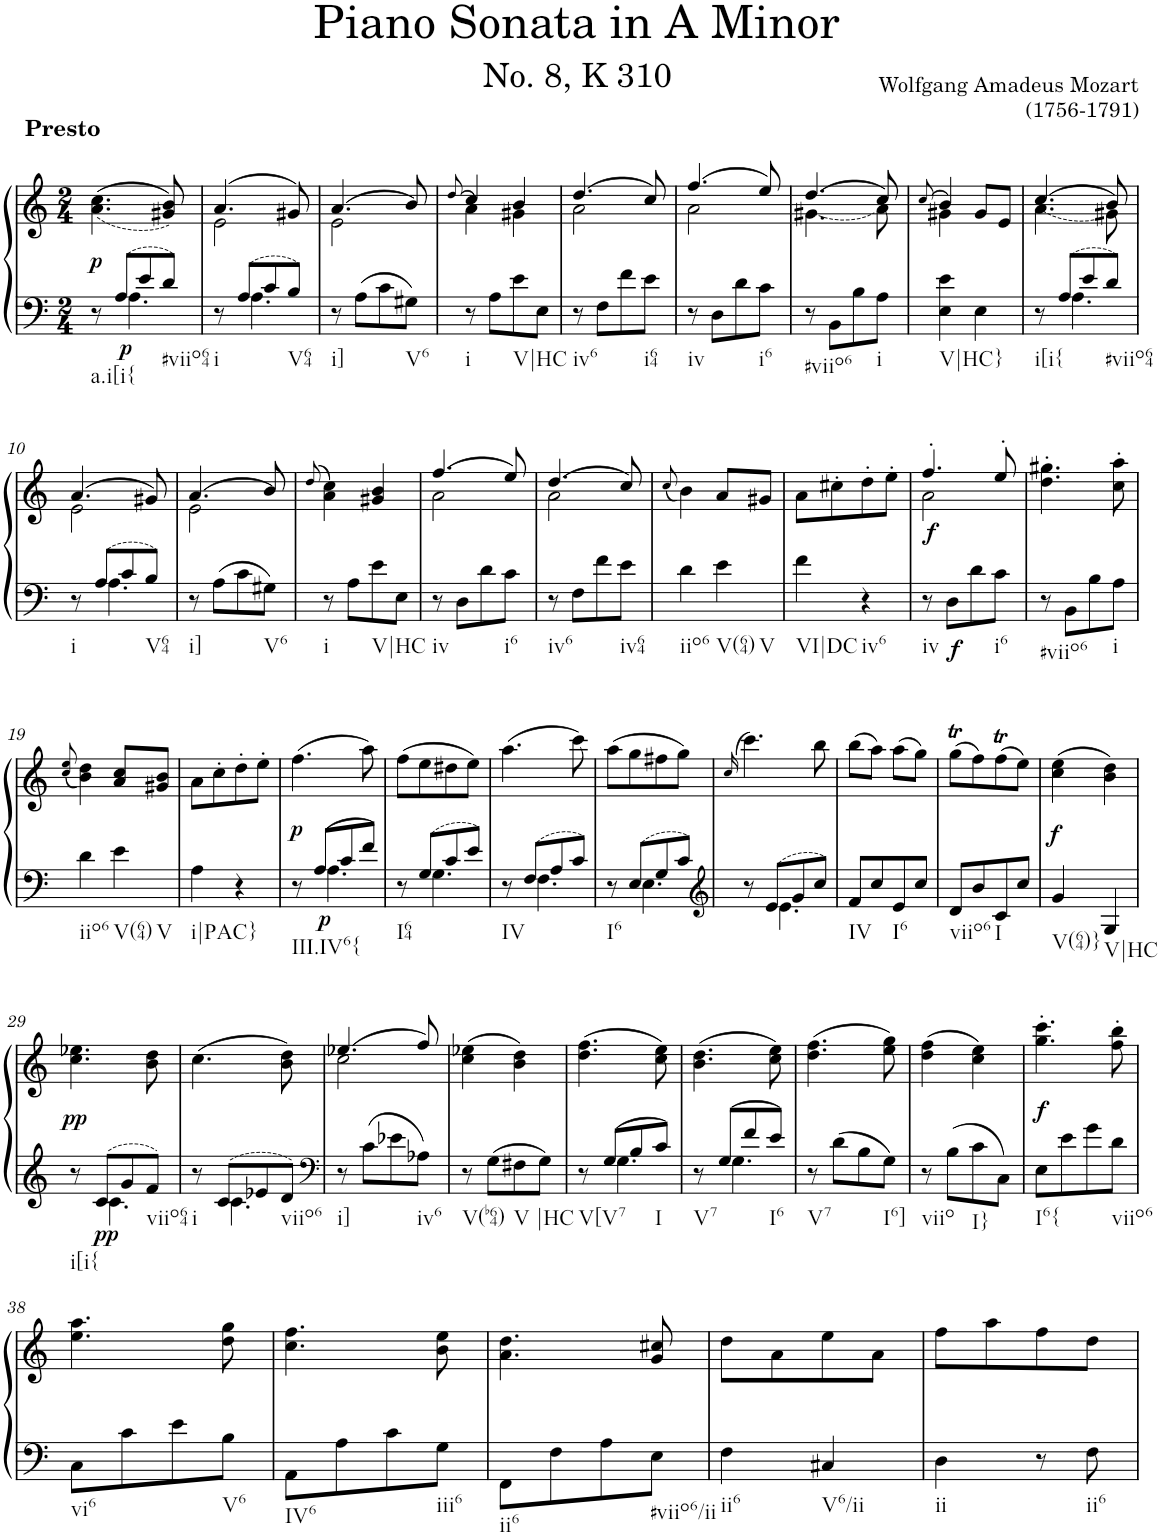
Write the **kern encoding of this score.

**kern	**kern	**dynam
*part1	*part1	*part1
*staff2	*staff1	*staff1/2
*I"Piano	*	*
*I'Pno.	*	*
*clefF4	*clefG2	*
*k[]	*k[]	*
*M2/4	*M2/4	*
=1	=1	=1
*^	*^	*
!	!	!LO:TX:a:B:t=Presto	!	!
!LO:TX:b:t=a.i[i{	!	!	!	!
!	!	!	!	!LO:DY:b
8r	8ryy	((<4.a\ 4.cc\	4.ryy	p
!	!	!	!	!LO:DY:b=2
8A/L	4.A\	.	.	p
8e/	.	.	.	.
!LO:TX:b:t=#viio64	!	!	!	!
8d/J	.	8g#X/ 8b/))	8ryy	.
=2	=2	=2	=2	=2
!LO:TX:b:t=i	!	!	!	!
8r	8ryy	(4.a/	2e\	.
8A/L	4.A\	.	.	.
8c/	.	.	.	.
!LO:TX:b:t=V64	!	!	!	!
8B/J	.	8g#X/)	.	.
*v	*v	*	*	*
=3	=3	=3	=3
!LO:TX:b:t=i]	!	!	!
8r	(4.a/	2e\	.
8A\L	.	.	.
8c\	.	.	.
!LO:TX:b:t=V6	!	!	!
8G#X\J	8b/)	.	.
=4	=4	=4	=4
.	(>8qdd/	.	.
!LO:TX:b:t=i	!	!	!
8r	4cc/)	4a\	.
8A\L	.	.	.
!LO:TX:b:t=V|HC	!	!	!
8e\	4b/	4g#X\	.
8E\J	.	.	.
=5	=5	=5	=5
!LO:TX:b:t=iv6	!	!	!
8r	(4.dd/	2a\	.
8F\L	.	.	.
8f\	.	.	.
!LO:TX:b:t=i64	!	!	!
8e\J	8cc/)	.	.
=6	=6	=6	=6
!LO:TX:b:t=iv	!	!	!
8r	(4.ff/	2a\	.
8D\L	.	.	.
8d\	.	.	.
!LO:TX:b:t=i6	!	!	!
8c\J	8ee/)	.	.
=7	=7	=7	=7
!LO:TX:b:t=#viio6	!	!	!
8r	(4.dd/	(4.g#X\	.
8BB\L	.	.	.
8B\	.	.	.
!LO:TX:b:t=i	!	!	!
8A\J	8cc/)	8a\)	.
=8	=8	=8	=8
.	(>8qcc/	.	.
!LO:TX:b:t=V|HC}	!	!	!
4E\ 4e\	4b/)	4g#X\	.
4E\	8g#/L	4ryy	.
.	8e/J	.	.
=9	=9	=9	=9
*^	*	*	*
!LO:TX:b:t=i[i{	!	!	!	!
8r	8ryy	(4.cc/	(4.a\	.
8A/L	4.A\	.	.	.
8e/	.	.	.	.
!LO:TX:b:t=#viio64	!	!	!	!
8d/J	.	8b/)	8g#X\)	.
!!LO:LB:g=z	!!
=10	=10	=10	=10	=10
!LO:TX:b:t=i	!	!	!	!
8r	8ryy	(4.a/	2e\	.
8A/L	4.A\	.	.	.
8c/	.	.	.	.
!LO:TX:b:t=V64	!	!	!	!
8B/J	.	8g#X/)	.	.
*v	*v	*	*	*
=11	=11	=11	=11
!LO:TX:b:t=i]	!	!	!
8r	(4.a/	2e\	.
8A\L	.	.	.
8c\	.	.	.
!LO:TX:b:t=V6	!	!	!
8G#X\J	8b/)	.	.
*	*v	*v	*
=12	=12	=12
.	(>8qdd/	.
!LO:TX:b:t=i	!	!
8r	4a\ 4cc\)	.
8A\L	.	.
!LO:TX:b:t=V|HC	!	!
8e\	4g#X/ 4b/	.
8E\J	.	.
=13	=13	=13
*	*^	*
!LO:TX:b:t=iv	!	!	!
8r	(4.ff/	2a\	.
8D\L	.	.	.
8d\	.	.	.
!LO:TX:b:t=i6	!	!	!
8c\J	8ee/)	.	.
=14	=14	=14	=14
!LO:TX:b:t=iv6	!	!	!
8r	(4.dd/	2a\	.
8F\L	.	.	.
8f\	.	.	.
!LO:TX:b:t=iv64	!	!	!
8e\J	8cc/)	.	.
*	*v	*v	*
=15	=15	=15
.	(8qcc/	.
!LO:TX:b:t=iio6	!	!
4d\	4b\)	.
!LO:TX:b:t=V(64)	!	!
!LO:TX:b:t=V	!	!
4e\	8a/L	.
.	8g#X/J	.
=16	=16	=16
!LO:TX:b:t=VI|DC	!	!
4f\	8a\L	.
.	8cc#X'\	.
!LO:TX:b:t=iv6	!	!
4r	8dd'\	.
.	8ee'\J	.
=17	=17	=17
*	*^	*
!LO:TX:b:t=iv	!	!	!
!	!	!	!LO:DY:b
8r	4.ff'/	2a\	f
!	!	!	!LO:DY:b=2
8D\L	.	.	f
8d\	.	.	.
!LO:TX:b:t=i6	!	!	!
8c\J	8ee'/	.	.
*	*v	*v	*
=18	=18	=18
!LO:TX:b:t=#viio6	!	!
8r	4.dd\' 4.gg#X\'	.
8BB\L	.	.
8B\	.	.
!LO:TX:b:t=i	!	!
8A\J	8cc\' 8aa\'	.
!!LO:LB:g=z
=19	=19	=19
.	(8qcc/ 8qee/	.
!LO:TX:b:t=iio6	!	!
4d\	4b\ 4dd\)	.
!LO:TX:b:t=V(64)	!	!
!LO:TX:b:t=V	!	!
4e\	8a/ 8cc/L	.
.	8g#X/ 8b/J	.
=20	=20	=20
!LO:TX:b:t=i|PAC}	!	!
4A\	8a\L	.
.	8cc'\	.
4r	8dd'\	.
.	8ee'\J	.
=21	=21	=21
*^	*	*
!LO:TX:b:t=III.IV6{	!	!	!
!	!	!	!LO:DY:b
8r	8ryy	(4.ff\	p
!	!	!	!LO:DY:b=2
8A/L	4.A\	.	p
8c/	.	.	.
8f/J	.	8aa\)	.
=22	=22	=22	=22
!LO:TX:b:t=I64	!	!	!
8r	8ryy	(8ff\L	.
8G/L	4.G\	8ee\	.
8c/	.	8dd#X\	.
8e/J	.	8ee\J)	.
=23	=23	=23	=23
!LO:TX:b:t=IV	!	!	!
8r	8ryy	(4.aa\	.
8F/L	4.F\	.	.
8A/	.	.	.
8c/J	.	8ccc\)	.
=24	=24	=24	=24
!LO:TX:b:t=I6	!	!	!
8r	8ryy	(8aa\L	.
8E/L	4.E\	8gg\	.
8G/	.	8ff#X\	.
8c/J	.	8gg\J)	.
=25	=25	=25	=25
*clefG2	*	*	*
.	.	(>16qcc/	.
8r	8ryy	4.ccc\)	.
8e/L	4.e\	.	.
8g/	.	.	.
8cc/J	.	8bb\	.
*v	*v	*	*
=26	=26	=26
!LO:TX:b:t=IV	!	!
8f/L	(8bb\L	.
8cc/	8aa\J)	.
!LO:TX:b:t=I6	!	!
8e/	(8aa\L	.
8cc/J	8gg\J)	.
=27	=27	=27
!LO:TX:b:t=viio6	!	!
8d/L	(8ggT\L	.
8b/	8ff\)	.
!LO:TX:b:t=I	!	!
8c/	(8ffT\	.
8cc/J	8ee\J)	.
=28	=28	=28
!LO:TX:b:t=V(64)}	!	!
!	!	!LO:DY:b
4g/	(4cc\ 4ee\	f
!LO:TX:b:t=V|HC	!	!
4G/	4b\ 4dd\)	.
!!LO:LB:g=z
=29	=29	=29
*^	*	*
!LO:TX:b:t=i[i{	!	!	!
!	!	!	!LO:DY:b
8r	8ryy	4.cc\ 4.ee-X\	pp
!	!	!	!LO:DY:b=2
8c/L	4.c\	.	pp
8g/	.	.	.
!LO:TX:b:t=viio64	!	!	!
8f/J	.	8b\ 8dd\	.
=30	=30	=30	=30
!LO:TX:b:t=i	!	!	!
8r	8ryy	(4.cc\	.
8c/L	4.c\	.	.
8e-X/	.	.	.
!LO:TX:b:t=viio6	!	!	!
8d/J	.	8b\ 8dd\)	.
*v	*v	*	*
=31	=31	=31
*clefF4	*	*
*	*^	*
!LO:TX:b:t=i]	!	!	!
8r	(4.ee-X/	2cc\	.
8c\L	.	.	.
8e-X\	.	.	.
!LO:TX:b:t=iv6	!	!	!
8A-X\J	8ff/)	.	.
*	*v	*v	*
=32	=32	=32
!LO:TX:b:t=V(b64)	!	!
8r	(4cc\ 4ee-X\	.
8G\L	.	.
!LO:TX:b:t=V	!	!
8F#X\	4b\ 4dd\)	.
!LO:TX:b:t=|HC	!	!
8G\J	.	.
=33	=33	=33
*^	*	*
!LO:TX:b:t=V[V7	!	!	!
8r	8ryy	(4.dd\ 4.ff\	.
8G/L	4.G\	.	.
8B/	.	.	.
!LO:TX:b:t=I	!	!	!
8c/J	.	8cc\ 8ee\)	.
=34	=34	=34	=34
!LO:TX:b:t=V7	!	!	!
8r	8ryy	(4.b\ 4.dd\	.
8G/L	4.G\	.	.
8f/	.	.	.
!LO:TX:b:t=I6	!	!	!
8e/J	.	8cc\ 8ee\)	.
*v	*v	*	*
=35	=35	=35
!LO:TX:b:t=V7	!	!
8r	(4.dd\ 4.ff\	.
8d\L	.	.
8B\	.	.
!LO:TX:b:t=I6]	!	!
8G\J	8ee\ 8gg\)	.
=36	=36	=36
!LO:TX:b:t=viio	!	!
8r	(4dd\ 4ff\	.
8B\L	.	.
!LO:TX:b:t=I}	!	!
8c\	4cc\ 4ee\)	.
8C\J	.	.
=37	=37	=37
!LO:TX:b:t=I6{	!	!
!	!	!LO:DY:b
8E\L	4.gg\' 4.ccc\'	f
8e\	.	.
8g\	.	.
!LO:TX:b:t=viio6	!	!
8d\J	8ff\' 8bb\'	.
!!LO:LB:g=z
=38	=38	=38
!LO:TX:b:t=vi6	!	!
8C\L	4.ee\ 4.aa\	.
8c\	.	.
8e\	.	.
!LO:TX:b:t=V6	!	!
8B\J	8dd\ 8gg\	.
=39	=39	=39
!LO:TX:b:t=IV6	!	!
8AA\L	4.cc\ 4.ff\	.
8A\	.	.
8c\	.	.
!LO:TX:b:t=iii6	!	!
8G\J	8b\ 8ee\	.
=40	=40	=40
!LO:TX:b:t=ii6	!	!
8FF\L	4.a\ 4.dd\	.
8F\	.	.
8A\	.	.
!LO:TX:b:t=#viio6/ii	!	!
8E\J	8g/ 8cc#X/	.
=41	=41	=41
!LO:TX:b:t=ii6	!	!
4F\	8dd\L	.
.	8a\	.
!LO:TX:b:t=V6/ii	!	!
4C#X/	8ee\	.
.	8a\J	.
=42	=42	=42
!LO:TX:b:t=ii	!	!
4D\	8ff\L	.
.	8aa\	.
8r	8ff\	.
!LO:TX:b:t=ii6	!	!
8F\	8dd\J	.
=	=	=
*-	*-	*-
